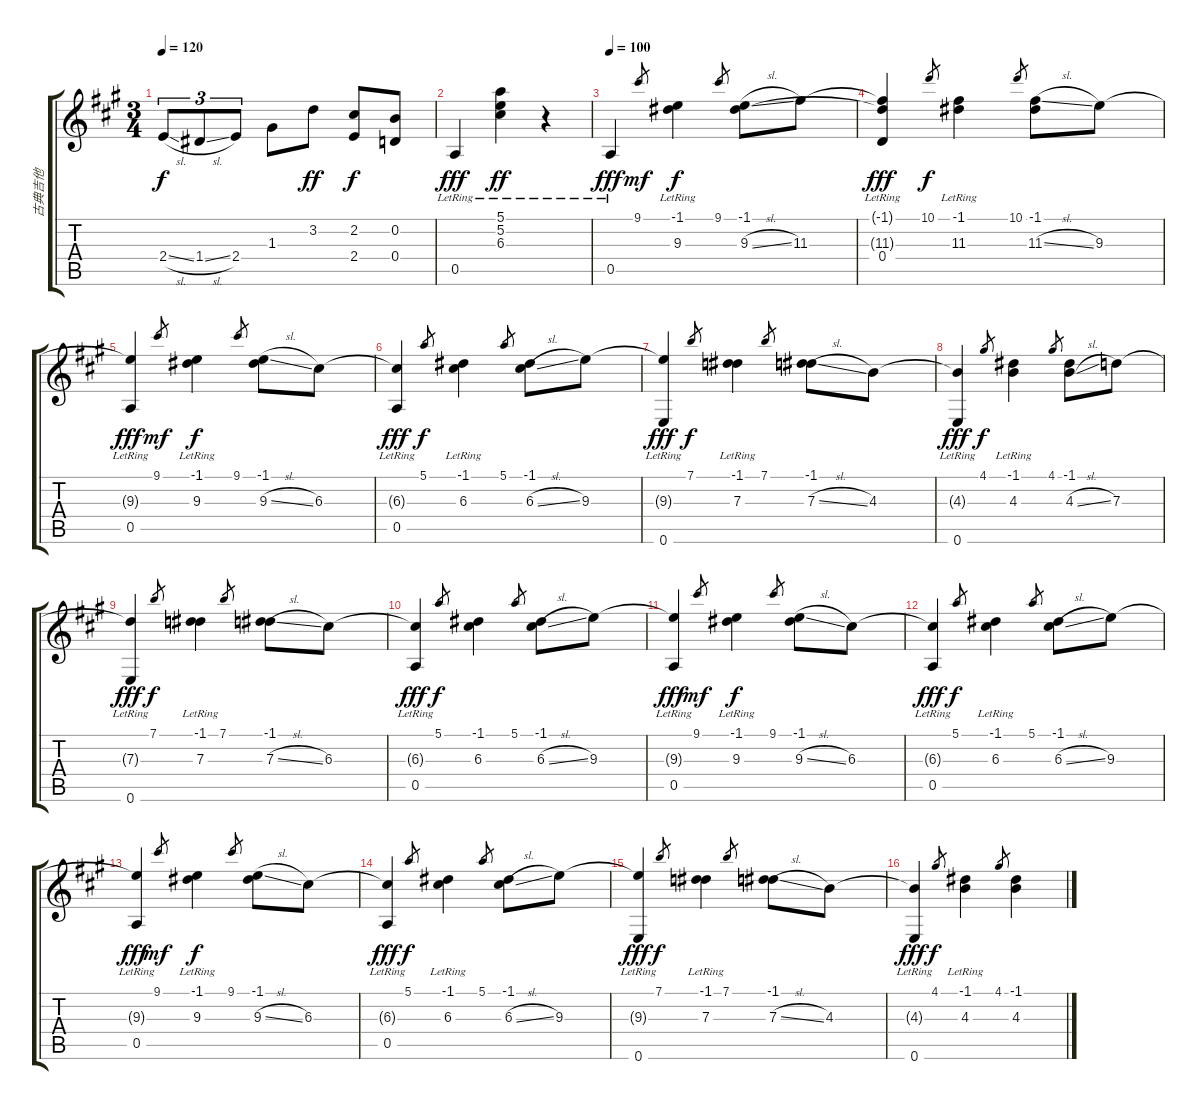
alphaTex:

\track ("古典吉他" "古典吉他") {instrument acousticguitarnylon}
\staff {score tabs}
\tuning (E4 B3 G3 D3 A2 E2) {hide}
\ts (3 4)
\tempo 120
\clef g2
\ks a
2.4{sl}.8{tu (3 2) dy f} 1.4{sl}.8{tu (3 2)} 2.4.8{tu (3 2)} 1.3.8 3.2.8{dy ff} (2.2 2.4).8{dy f} (0.2 0.4).8 |
0.5{lr}.4{dy fff} (5.1{lr} 5.2{lr} 6.3{lr}).4{dy ff} r.4 |
\tempo 100
0.5{lr}.4{dy fff} 9.1.8{gr dy mf} (-1.1 9.3{lr}).4{dy f} 9.1.8{gr} (-1.1 9.3{sl}).8 11.3.8 |
(-1.1{t} 11.3{t} 0.4{lr}).4{dy fff} 10.1.8{gr dy f} (-1.1 11.3{lr}).4 10.1.8{gr} (-1.1 11.3{sl}).8 9.3.8 |
(9.3{t} 0.5{lr}).4{dy fff} 9.1.8{gr dy mf} (-1.1 9.3{lr}).4{dy f} 9.1.8{gr} (-1.1 9.3{sl}).8 6.3.8 |
(6.3{t} 0.5{lr}).4{dy fff} 5.1.8{gr dy f} (-1.1 6.3{lr}).4 5.1.8{gr} (-1.1 6.3{sl}).8 9.3.8 |
(9.3{t} 0.6{lr}).4{dy fff} 7.1.8{gr dy f} (-1.1 7.3{lr}).4 7.1.8{gr} (-1.1 7.3{sl}).8 4.3.8 |
(4.3{t} 0.6{lr}).4{dy fff} 4.1.8{gr dy f} (-1.1 4.3{lr}).4 4.1.8{gr} (-1.1 4.3{sl}).8 7.3.8 |
(7.3{t} 0.6{lr}).4{dy fff} 7.1.8{gr dy f} (-1.1 7.3{lr}).4 7.1.8{gr} (-1.1 7.3{sl}).8 6.3.8 |
(6.3{t} 0.5{lr}).4{dy fff} 5.1.8{gr dy f} (-1.1 6.3).4 5.1.8{gr} (-1.1 6.3{sl}).8 9.3.8 |
(9.3{t} 0.5{lr}).4{dy fff} 9.1.8{gr dy mf} (-1.1 9.3{lr}).4{dy f} 9.1.8{gr} (-1.1 9.3{sl}).8 6.3.8 |
(6.3{t} 0.5{lr}).4{dy fff} 5.1.8{gr dy f} (-1.1 6.3{lr}).4 5.1.8{gr} (-1.1 6.3{sl}).8 9.3.8 |
(9.3{t} 0.5{lr}).4{dy fff} 9.1.8{gr dy mf} (-1.1 9.3{lr}).4{dy f} 9.1.8{gr} (-1.1 9.3{sl}).8 6.3.8 |
(6.3{t} 0.5{lr}).4{dy fff} 5.1.8{gr dy f} (-1.1 6.3{lr}).4 5.1.8{gr} (-1.1 6.3{sl}).8 9.3.8 |
(9.3{t} 0.6{lr}).4{dy fff} 7.1.8{gr dy f} (-1.1 7.3{lr}).4 7.1.8{gr} (-1.1 7.3{sl}).8 4.3.8 |
(4.3{t} 0.6{lr}).4{dy fff} 4.1.8{gr dy f} (-1.1 4.3{lr}).4 4.1.8{gr} (-1.1 4.3).4
